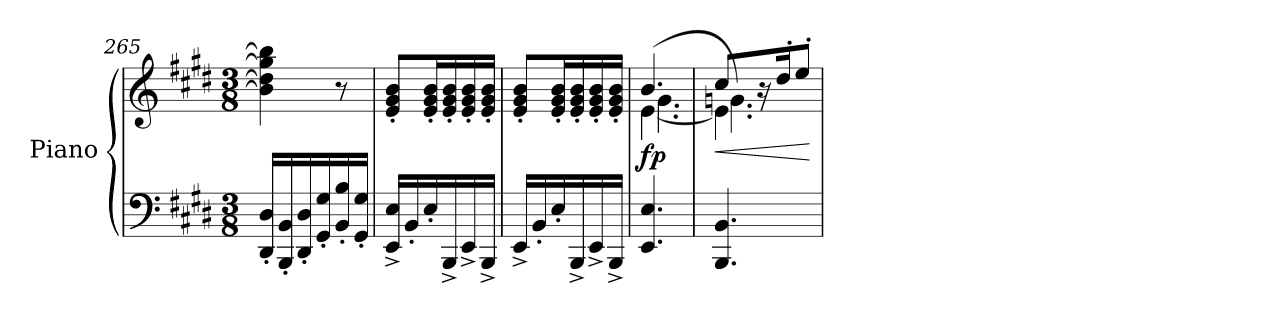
**kern	**kern	**dynam
*part1	*part1	*part1
*staff2	*staff1	*staff1/2
*I"Piano	*	*
*I'Pno.	*	*
*clefF4	*clefG2	*
*k[f#c#g#d#]	*k[f#c#g#d#]	*
*M3/8	*M3/8	*
=265	=265	=265
16DD#/' 16D#/'LL	4b\] 4dd#\] 4gg#\] 4bb\]	.
16BBB/' 16BB/'	.	.
16DD#/' 16D#/'	.	.
16GG#/' 16G#/'	.	.
16BB/' 16B/'	8r	.
16GG#/' 16G#/'JJ	.	.
!!LO:LB:g=z
=266	=266	=266
16EE/^ 16E/^LL	8e/' 8g#/' 8b/'L	.
16BB'/	.	.
16E'/	16e/' 16g#/' 16b/'L	.
16BBB^/	16e/' 16g#/' 16b/'	.
16EE^/	16e/' 16g#/' 16b/'	.
16BBB^/JJ	16e/' 16g#/' 16b/'JJ	.
=267	=267	=267
16EE^/LL	8e/' 8g#/' 8b/'L	.
16BB'/	.	.
16E'/	16e/' 16g#/' 16b/'L	.
16BBB^/	16e/' 16g#/' 16b/'	.
16EE^/	16e/' 16g#/' 16b/'	.
16BBB^/JJ	16e/' 16g#/' 16b/'JJ	.
=268	=268	=268
*	*^	*
*	*	*^	*
!	!	!	!	!LO:DY:b
4.EE/ 4.E/	(<4.b/	[4.e\	4.g#\	fp
=269	=269	=269	=269	=269
!	!	!	!	!LO:HP:b
4.BBB/ 4.BB/	8cc#/L	4.e\]	4.gn\)	<
.	16r	.	.	.
.	16dd#'/K	.	.	.
.	8ee'/J	.	.	.
*	*v	*v	*v	*
.	.	[
=	=	=
*-	*-	*-
